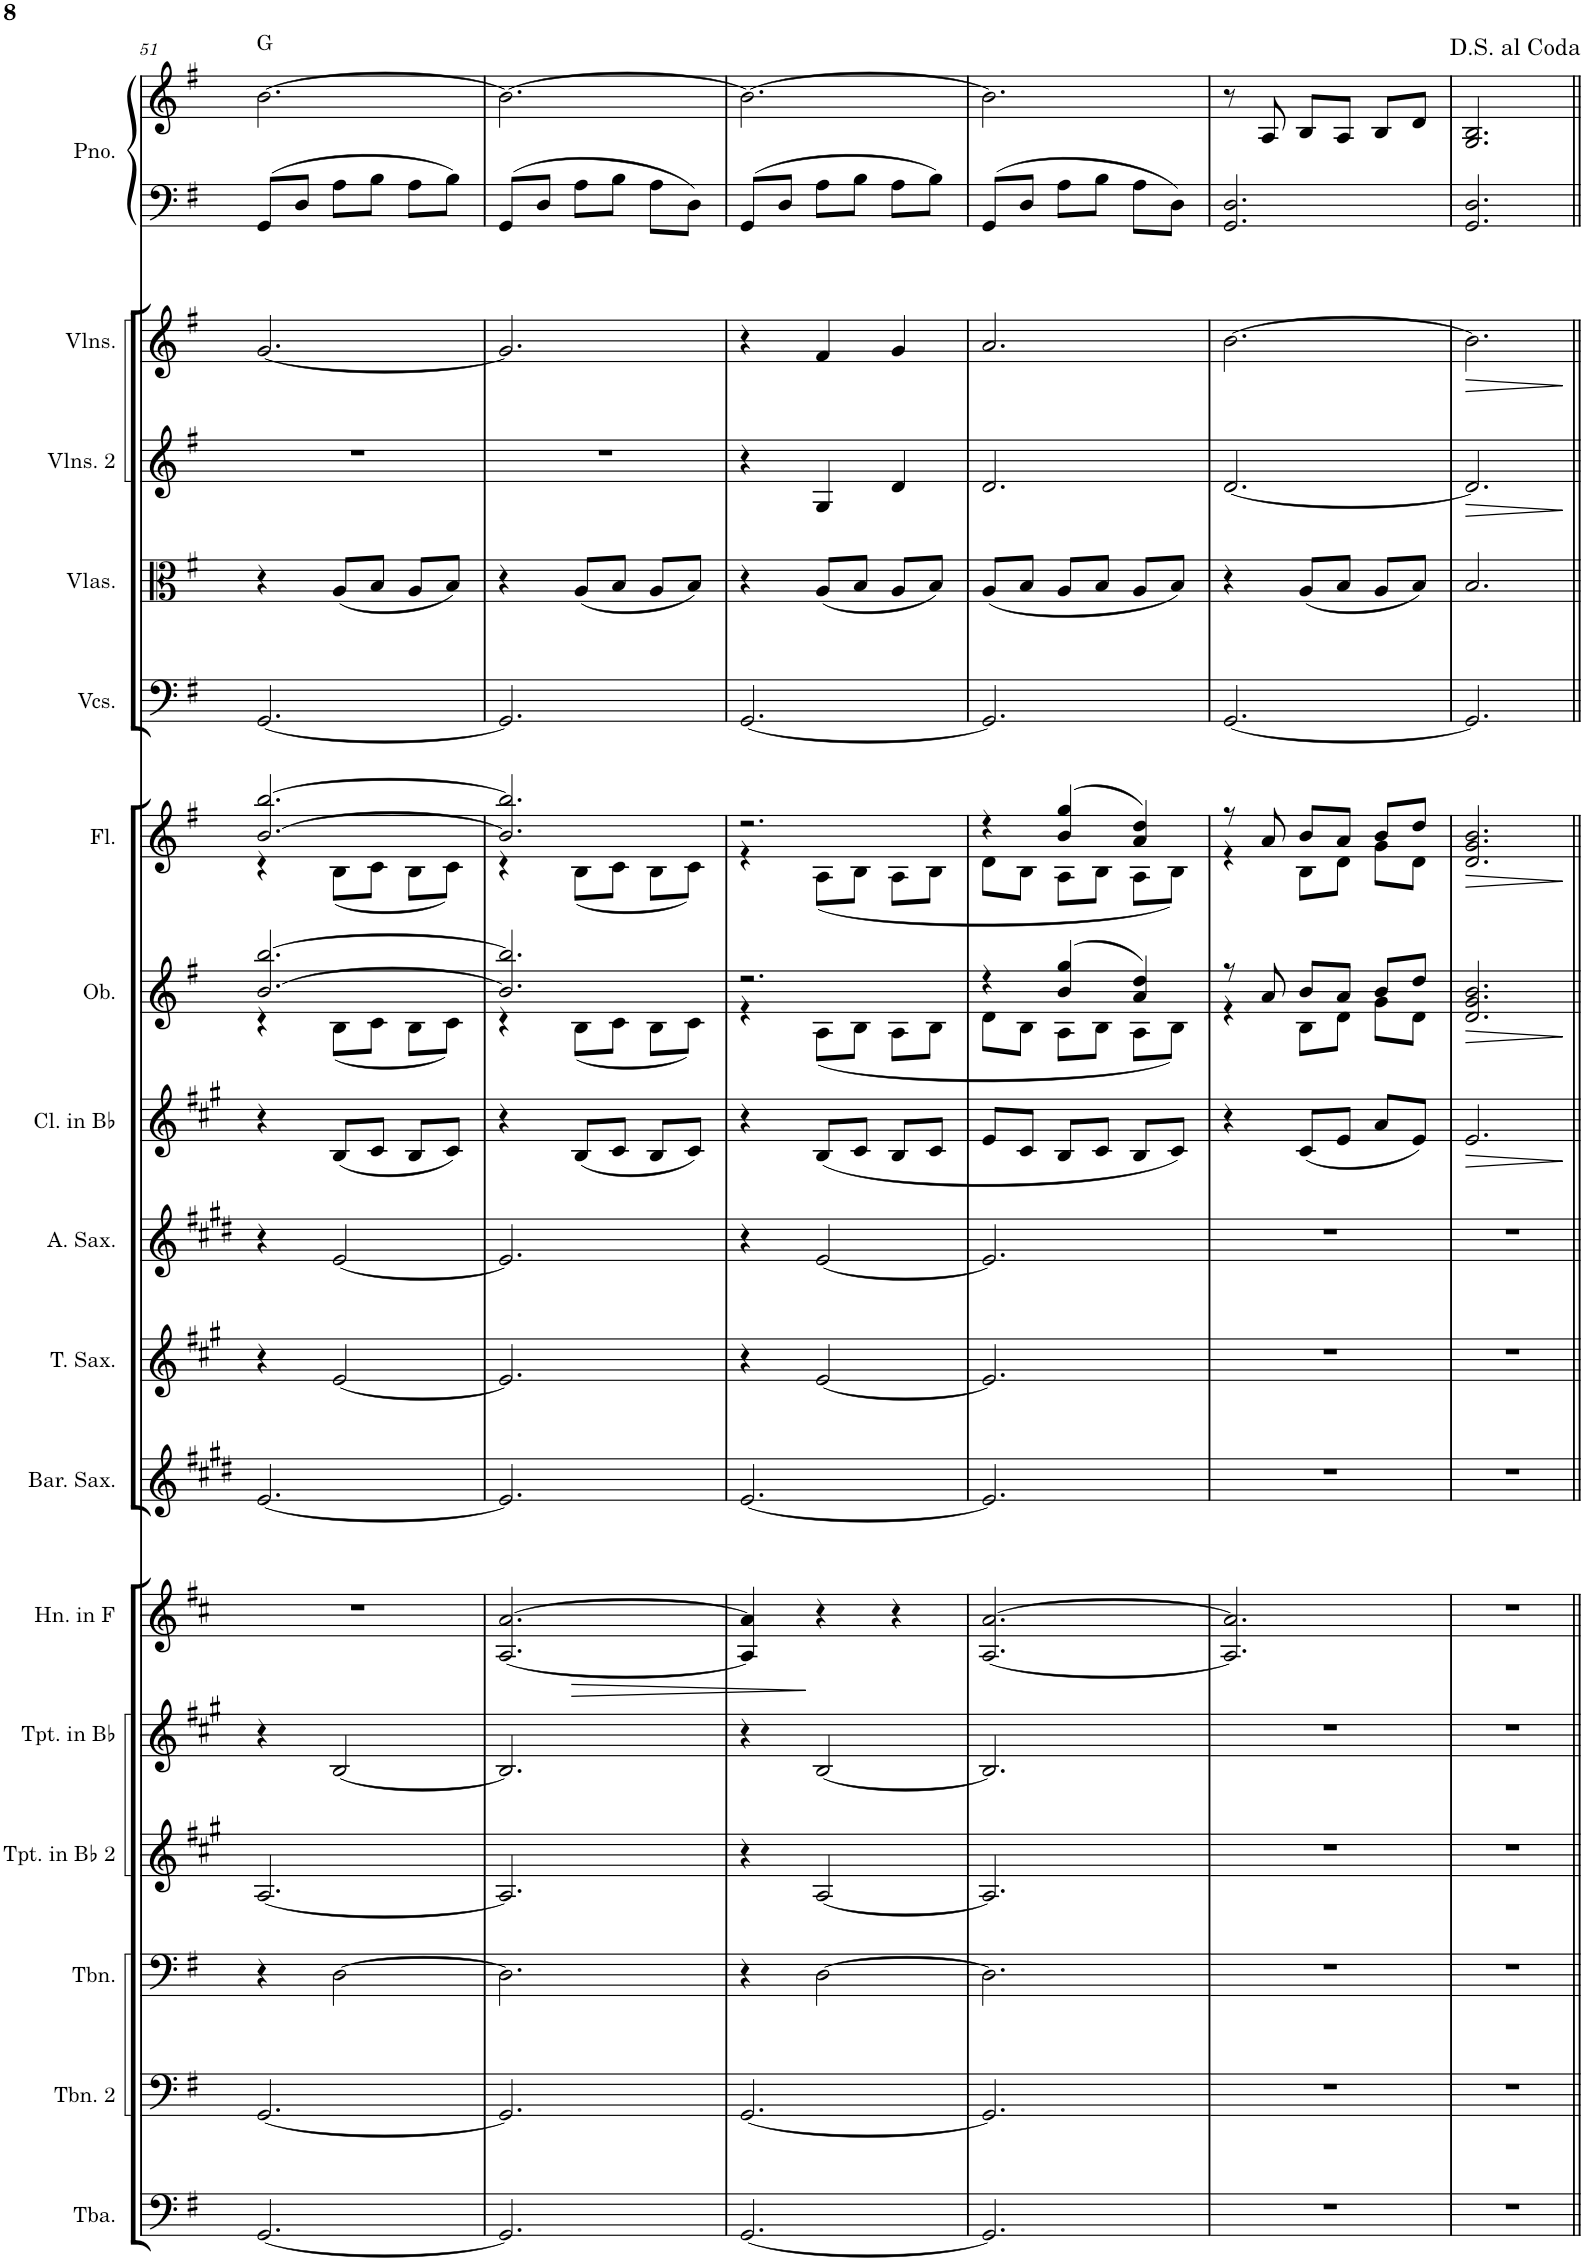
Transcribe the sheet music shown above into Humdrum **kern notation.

**kern	**kern	**kern	**kern	**kern	**kern	**dynam	**kern	**kern	**kern	**kern	**dynam	**kern	**dynam	**kern	**dynam	**kern	**kern	**kern	**dynam	**kern	**dynam	**kern	**kern	**harte	**kern	**kern	**kern	**kern
*part21	*part20	*part19	*part18	*part17	*part16	*part16	*part15	*part14	*part13	*part12	*part12	*part11	*part11	*part10	*part10	*part9	*part8	*part7	*part7	*part6	*part6	*part5	*part5	*part5	*part4	*part3	*part2	*part1
*staff22	*staff21	*staff20	*staff19	*staff18	*staff17	*staff17	*staff16	*staff15	*staff14	*staff13	*staff13	*staff12	*staff12	*staff11	*staff11	*staff10	*staff9	*staff8	*staff8	*staff7	*staff7	*staff6	*staff5	*	*staff4	*staff3	*staff2	*staff1
*I"Tuba	*I"Trombone 2	*I"Trombone	*I"Trumpet in Bb 2	*I"Trumpet in Bb	*I"Horn in F	*	*I"Baritone Saxophone	*I"Tenor Saxophone	*I"Alto Saxophone	*I"Clarinet in Bb	*	*I"Oboe	*	*I"Flute	*	*I"Violoncellos	*I"Violas	*I"Violins 2	*	*I"Violins	*	*I"Piano	*	*	*I"Bass	*I"Tenor	*I"Alto	*I"Soprano
*I'Tba.	*I'Tbn. 2	*I'Tbn.	*I'Tpt. in Bb 2	*I'Tpt. in Bb	*I'Hn. in F	*	*I'Bar. Sax.	*I'T. Sax.	*I'A. Sax.	*I'Cl. in Bb	*	*I'Ob.	*	*I'Fl.	*	*I'Vcs.	*I'Vlas.	*I'Vlns. 2	*	*I'Vlns.	*	*I'Pno.	*	*	*I'B.	*I'T.	*I'A.	*I'S.
!!LO:PB:g=z
*clefF4	*clefF4	*clefF4	*clefG2	*clefG2	*clefG2	*	*clefG2	*clefG2	*clefG2	*clefG2	*	*clefG2	*	*clefG2	*	*clefF4	*clefC3	*clefG2	*	*clefG2	*	*clefF4	*clefG2	*	*clefF4	*clefGv2	*clefG2	*clefG2
*	*	*	*Trd1c2	*Trd1c2	*Trd4c7	*	*Trd12c21	*Trd8c14	*Trd5c9	*Trd1c2	*	*	*	*	*	*	*	*	*	*	*	*	*	*	*	*	*	*
*k[f#]	*k[f#]	*k[f#]	*k[f#c#g#]	*k[f#c#g#]	*k[f#c#]	*	*k[f#c#g#d#]	*k[f#c#g#]	*k[f#c#g#d#]	*k[f#c#g#]	*	*k[f#]	*	*k[f#]	*	*k[f#]	*k[f#]	*k[f#]	*	*k[f#]	*	*k[f#]	*k[f#]	*	*k[f#]	*k[f#]	*k[f#]	*k[f#]
*M3/4	*M3/4	*M3/4	*M3/4	*M3/4	*M3/4	*	*M3/4	*M3/4	*M3/4	*M3/4	*	*M3/4	*	*M3/4	*	*M3/4	*M3/4	*M3/4	*	*M3/4	*	*M3/4	*M3/4	*	*M3/4	*M3/4	*M3/4	*M3/4
=51	=51	=51	=51	=51	=51	=51	=51	=51	=51	=51	=51	=51	=51	=51	=51	=51	=51	=51	=51	=51	=51	=51	=51	=51	=51	=51	=51	=51
*	*	*	*	*	*	*	*	*	*	*	*	*^	*	*^	*	*	*	*	*	*	*	*	*	*	*	*	*	*
[2.GG/	[2.GG/	4r	[2.A/	4r	2.r	.	[2.e/	4r	4r	4r	.	[2.b/ [2.bb/	4r	.	[2.b/ [2.bb/	4r	.	[2.GG/	4r	2.r	.	[2.g/	.	8GG/L	[2.b\	G:maj	2.r	2.r	2.r	2.r
.	.	.	.	.	.	.	.	.	.	.	.	.	.	.	.	.	.	.	.	.	.	.	.	8D/J	.	.	.	.	.	.
.	.	[2D\	.	[2B/	.	.	.	[2e/	[2e/	(8B/L	.	.	(8B\L	.	.	(8B\L	.	.	(8A/L	.	.	.	.	8A\L	.	.	.	.	.	.
.	.	.	.	.	.	.	.	.	.	8c#/J	.	.	8c\J	.	.	8c\J	.	.	8B/J	.	.	.	.	8B\J	.	.	.	.	.	.
.	.	.	.	.	.	.	.	.	.	8B/L	.	.	8B\L	.	.	8B\L	.	.	8A/L	.	.	.	.	8A\L	.	.	.	.	.	.
.	.	.	.	.	.	.	.	.	.	8c#/J)	.	.	8c\J)	.	.	8c\J)	.	.	8B/J)	.	.	.	.	8B\J	.	.	.	.	.	.
=52	=52	=52	=52	=52	=52	=52	=52	=52	=52	=52	=52	=52	=52	=52	=52	=52	=52	=52	=52	=52	=52	=52	=52	=52	=52	=52	=52	=52	=52	=52
!	!	!	!	!	!	!LO:HP:b	!	!	!	!	!	!	!	!	!	!	!	!	!	!	!	!	!	!	!	!	!	!	!	!
2.GG/]	2.GG/]	2.D\]	2.A/]	2.B/]	[2.A/ [2.a/	>	2.e/]	2.e/]	2.e/]	4r	.	2.b/] 2.bb/]	4r	.	2.b/] 2.bb/]	4r	.	2.GG/]	4r	2.r	.	2.g/]	.	8GG/L	2.b\_	.	2.r	2.r	2.r	2.r
.	.	.	.	.	.	.	.	.	.	.	.	.	.	.	.	.	.	.	.	.	.	.	.	8D/J	.	.	.	.	.	.
.	.	.	.	.	.	.	.	.	.	(8B/L	.	.	(8B\L	.	.	(8B\L	.	.	(8A/L	.	.	.	.	8A\L	.	.	.	.	.	.
.	.	.	.	.	.	.	.	.	.	8c#/J	.	.	8c\J	.	.	8c\J	.	.	8B/J	.	.	.	.	8B\J	.	.	.	.	.	.
.	.	.	.	.	.	.	.	.	.	8B/L	.	.	8B\L	.	.	8B\L	.	.	8A/L	.	.	.	.	8A\L	.	.	.	.	.	.
.	.	.	.	.	.	.	.	.	.	8c#/J)	.	.	8c\J)	.	.	8c\J)	.	.	8B/J)	.	.	.	.	8D\J	.	.	.	.	.	.
=53	=53	=53	=53	=53	=53	=53	=53	=53	=53	=53	=53	=53	=53	=53	=53	=53	=53	=53	=53	=53	=53	=53	=53	=53	=53	=53	=53	=53	=53	=53
[2.GG/	[2.GG/	4r	4r	4r	4A/] 4a/]	.	[2.e/	4r	4r	4r	.	2.r	4r	.	2.r	4r	.	[2.GG/	4r	4r	.	4r	.	8GG/L	2.b\_	.	2.r	2.r	2.r	2.r
.	.	.	.	.	.	.	.	.	.	.	.	.	.	.	.	.	.	.	.	.	.	.	.	8D/J	.	.	.	.	.	.
.	.	[2D\	[2A/	[2B/	4r	]	.	[2e/	[2e/	(8B/L	.	.	(8A\L	.	.	(8A\L	.	.	(8A/L	4G/	.	4f#/	.	8A\L	.	.	.	.	.	.
.	.	.	.	.	.	.	.	.	.	8c#/J	.	.	8B\J	.	.	8B\J	.	.	8B/J	.	.	.	.	8B\J	.	.	.	.	.	.
.	.	.	.	.	4r	.	.	.	.	8B/L	.	.	8A\L	.	.	8A\L	.	.	8A/L	4d/	.	4g/	.	8A\L	.	.	.	.	.	.
.	.	.	.	.	.	.	.	.	.	8c#/J	.	.	8B\J	.	.	8B\J	.	.	8B/J)	.	.	.	.	8B\J	.	.	.	.	.	.
=54	=54	=54	=54	=54	=54	=54	=54	=54	=54	=54	=54	=54	=54	=54	=54	=54	=54	=54	=54	=54	=54	=54	=54	=54	=54	=54	=54	=54	=54	=54
2.GG/]	2.GG/]	2.D\]	2.A/]	2.B/]	[2.A/ [2.a/	.	2.e/]	2.e/]	2.e/]	8e/L	.	4r	8d\L	.	4r	8d\L	.	2.GG/]	(8A/L	2.d/	.	2.a/	.	8GG/L	2.b\]	.	2.r	2.r	2.r	2.r
.	.	.	.	.	.	.	.	.	.	8c#/J	.	.	8B\J	.	.	8B\J	.	.	8B/J	.	.	.	.	8D/J	.	.	.	.	.	.
.	.	.	.	.	.	.	.	.	.	8B/L	.	(4b/ 4gg/	8A\L	.	(4b/ 4gg/	8A\L	.	.	8A/L	.	.	.	.	8A\L	.	.	.	.	.	.
.	.	.	.	.	.	.	.	.	.	8c#/J	.	.	8B\J	.	.	8B\J	.	.	8B/J	.	.	.	.	8B\J	.	.	.	.	.	.
.	.	.	.	.	.	.	.	.	.	8B/L	.	4a/ 4dd/)	8A\L	.	4a/ 4dd/)	8A\L	.	.	8A/L	.	.	.	.	8A\L	.	.	.	.	.	.
.	.	.	.	.	.	.	.	.	.	8c#/J)	.	.	8B\J)	.	.	8B\J)	.	.	8B/J)	.	.	.	.	8D\J	.	.	.	.	.	.
=55	=55	=55	=55	=55	=55	=55	=55	=55	=55	=55	=55	=55	=55	=55	=55	=55	=55	=55	=55	=55	=55	=55	=55	=55	=55	=55	=55	=55	=55	=55
2.r	2.r	2.r	2.r	2.r	2.A/] 2.a/]	.	2.r	2.r	2.r	4r	.	8r	4r	.	8r	4r	.	[2.GG/	4r	[2.d/	.	[2.b\	.	2.GG/ 2.D/	8r	.	2.r	2.r	2.r	2.r
.	.	.	.	.	.	.	.	.	.	.	.	8a/	.	.	8a/	.	.	.	.	.	.	.	.	.	8A/	.	.	.	.	.
.	.	.	.	.	.	.	.	.	.	(8c#/L	.	8b/L	8B\L	.	8b/L	8B\L	.	.	(8A/L	.	.	.	.	.	8B/L	.	.	.	.	.
.	.	.	.	.	.	.	.	.	.	8e/J	.	8a/J	8d\J	.	8a/J	8d\J	.	.	8B/J	.	.	.	.	.	8A/J	.	.	.	.	.
.	.	.	.	.	.	.	.	.	.	8a/L	.	8b/L	8g\L	.	8b/L	8g\L	.	.	8A/L	.	.	.	.	.	8B/L	.	.	.	.	.
.	.	.	.	.	.	.	.	.	.	8e/J)	.	8dd/J	8d\J	.	8dd/J	8d\J	.	.	8B/J)	.	.	.	.	.	8d/J	.	.	.	.	.
=56	=56	=56	=56	=56	=56	=56	=56	=56	=56	=56	=56	=56	=56	=56	=56	=56	=56	=56	=56	=56	=56	=56	=56	=56	=56	=56	=56	=56	=56	=56
!	!	!	!	!	!	!	!	!	!	!	!LO:HP:b	!	!	!LO:HP:b	!	!	!LO:HP:b	!	!	!	!LO:HP:b	!	!LO:HP:b	!	!	!	!	!	!	!
*	*	*	*	*	*	*	*	*	*	*	*	*v	*v	*	*	*	*	*	*	*	*	*	*	*	*	*	*	*	*	*
*	*	*	*	*	*	*	*	*	*	*	*	*	*	*v	*v	*	*	*	*	*	*	*	*	*	*	*	*	*	*
2.r	2.r	2.r	2.r	2.r	2.r	.	2.r	2.r	2.r	2.e/	>	2.d/ 2.g/ 2.b/	>	2.d/ 2.g/ 2.b/	>	2.GG/]	2.B/	2.d/]	>	2.b\]	>	2.GG/ 2.D/	2.G/ 2.B/	.	2.r	2.r	2.r	2.r
.	.	.	.	.	.	.	.	.	.	.	]	.	]	.	]	.	.	.	]	.	]	.	.	.	.	.	.	.
=||	=||	=||	=||	=||	=||	=||	=||	=||	=||	=||	=||	=||	=||	=||	=||	=||	=||	=||	=||	=||	=||	=||	=||	=||	=||	=||	=||	=||
*-	*-	*-	*-	*-	*-	*-	*-	*-	*-	*-	*-	*-	*-	*-	*-	*-	*-	*-	*-	*-	*-	*-	*-	*-	*-	*-	*-	*-
